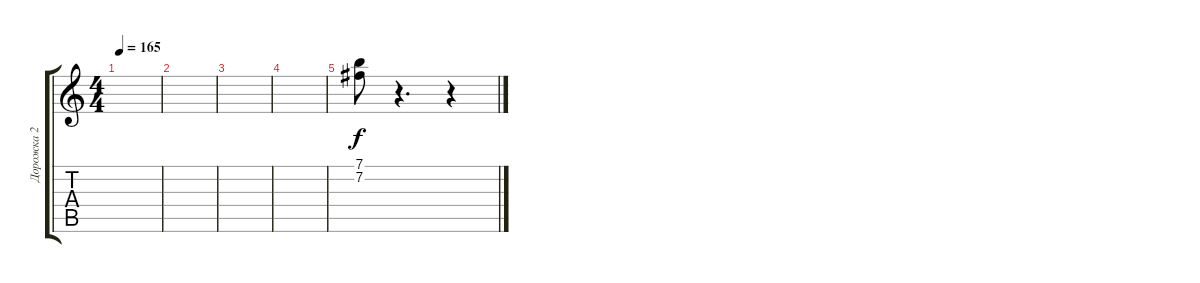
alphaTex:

\track ("Дорожка 2" "Дорожка 2") {instrument overdrivenguitar}
\staff {score tabs}
\tuning (E4 B3 G3 D3 A2 E2) {hide}
\ts (4 4)
\tempo 165
\clef g2
\ks c
|
|
|
|
(7.1 7.2).8 r.4{d} r.4
